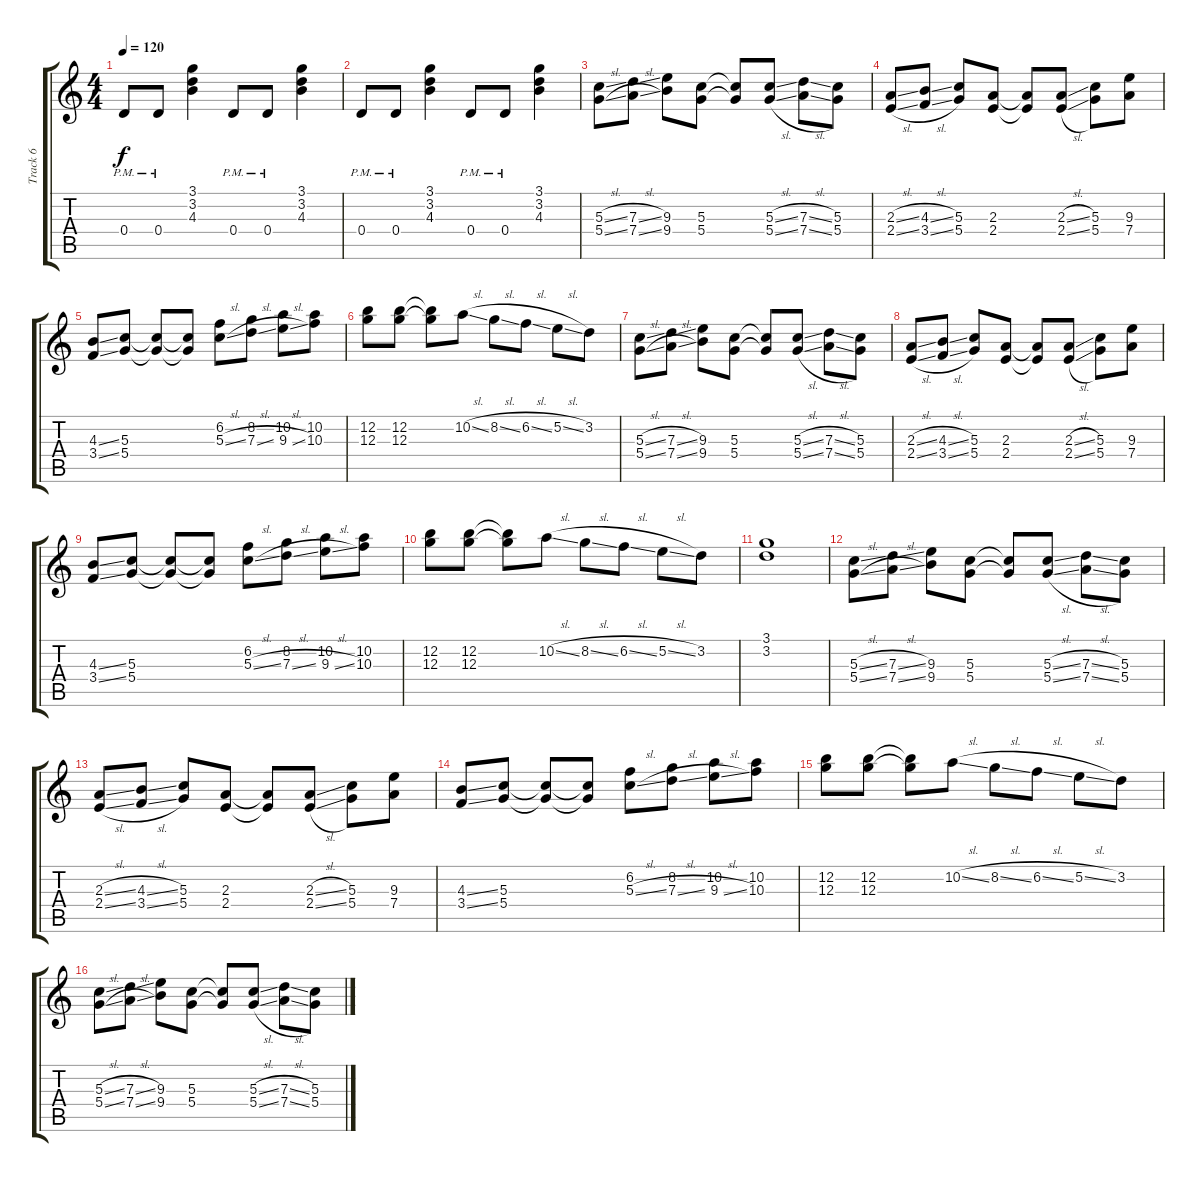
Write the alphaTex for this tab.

\track ("Track 6" "Track 6") {instrument distortionguitar}
\staff {score tabs}
\tuning (E4 B3 G3 D3 A2 E2) {hide}
\ts (4 4)
\tempo 120
\clef g2
\ks c
0.4{pm}.8{dy f instrument electricguitarclean} 0.4{pm}.8 (3.1 3.2 4.3).4 0.4{pm}.8 0.4{pm}.8 (3.1 3.2 4.3).4 |
0.4{pm}.8{instrument electricguitarclean} 0.4{pm}.8 (3.1 3.2 4.3).4 0.4{pm}.8 0.4{pm}.8 (3.1 3.2 4.3).4 |
(5.3{sl} 5.4{sl}).8{instrument distortionguitar} (7.3{sl} 7.4{sl}).8 (9.3 9.4).8 (5.3 5.4).8 (5.3{t} 5.4{t}).8 (5.3{sl} 5.4{sl}).8 (7.3{sl} 7.4{sl}).8 (5.3 5.4).8 |
(2.3{sl} 2.4{sl}).8 (4.3{sl} 3.4{sl}).8 (5.3 5.4).8 (2.3 2.4).8 (2.3{t} 2.4{t}).8 (2.3{sl} 2.4{sl}).8 (5.3 5.4).8 (9.3 7.4).8 |
(4.3{ss} 3.4{ss}).8 (5.3 5.4).8 (5.3{t} 5.4{t}).8 (5.3{t} 5.4{t}).8 (6.2 5.3{sl}).8 (8.2 7.3{sl}).8 (10.2 9.3{sl}).8 (10.2 10.3).8 |
(12.2 12.3).8 (12.2 12.3).8 (12.2{t} 12.3{t}).8 10.2{sl}.8 8.2{sl}.8 6.2{sl}.8 5.2{sl}.8 3.2.8 |
(5.3{sl} 5.4{sl}).8 (7.3{sl} 7.4{sl}).8 (9.3 9.4).8 (5.3 5.4).8 (5.3{t} 5.4{t}).8 (5.3{sl} 5.4{sl}).8 (7.3{sl} 7.4{sl}).8 (5.3 5.4).8 |
(2.3{sl} 2.4{sl}).8 (4.3{sl} 3.4{sl}).8 (5.3 5.4).8 (2.3 2.4).8 (2.3{t} 2.4{t}).8 (2.3{sl} 2.4{sl}).8 (5.3 5.4).8 (9.3 7.4).8 |
(4.3{ss} 3.4{ss}).8 (5.3 5.4).8 (5.3{t} 5.4{t}).8 (5.3{t} 5.4{t}).8 (6.2 5.3{sl}).8 (8.2 7.3{sl}).8 (10.2 9.3{sl}).8 (10.2 10.3).8 |
(12.2 12.3).8 (12.2 12.3).8 (12.2{t} 12.3{t}).8 10.2{sl}.8 8.2{sl}.8 6.2{sl}.8 5.2{sl}.8 3.2.8 |
(3.1 3.2).1 |
(5.3{sl} 5.4{sl}).8{instrument distortionguitar} (7.3{sl} 7.4{sl}).8 (9.3 9.4).8 (5.3 5.4).8 (5.3{t} 5.4{t}).8 (5.3{sl} 5.4{sl}).8 (7.3{sl} 7.4{sl}).8 (5.3 5.4).8 |
(2.3{sl} 2.4{sl}).8 (4.3{sl} 3.4{sl}).8 (5.3 5.4).8 (2.3 2.4).8 (2.3{t} 2.4{t}).8 (2.3{sl} 2.4{sl}).8 (5.3 5.4).8 (9.3 7.4).8 |
(4.3{ss} 3.4{ss}).8 (5.3 5.4).8 (5.3{t} 5.4{t}).8 (5.3{t} 5.4{t}).8 (6.2 5.3{sl}).8 (8.2 7.3{sl}).8 (10.2 9.3{sl}).8 (10.2 10.3).8 |
(12.2 12.3).8 (12.2 12.3).8 (12.2{t} 12.3{t}).8 10.2{sl}.8 8.2{sl}.8 6.2{sl}.8 5.2{sl}.8 3.2.8 |
(5.3{sl} 5.4{sl}).8 (7.3{sl} 7.4{sl}).8 (9.3 9.4).8 (5.3 5.4).8 (5.3{t} 5.4{t}).8 (5.3{sl} 5.4{sl}).8 (7.3{sl} 7.4{sl}).8 (5.3 5.4).8
